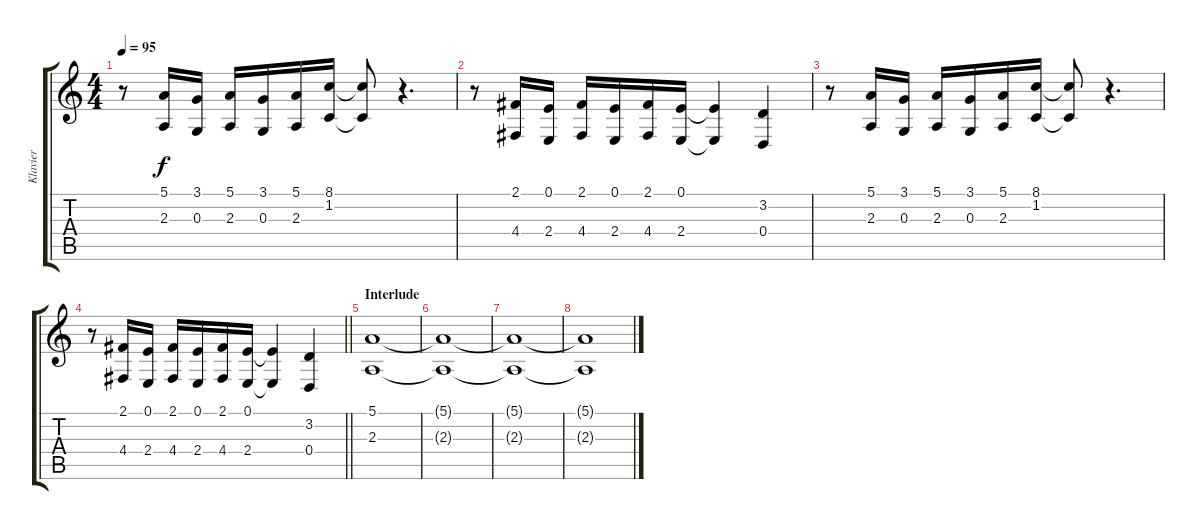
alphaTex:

\track ("Klavier" "Klavier") {instrument electricgrandpiano}
\staff {score tabs}
\tuning (E4 B3 G3 D3 A2 E2) {hide}
\ts (4 4)
\tempo 95
\clef g2
\ks c
r.8{dy f} (5.1 2.3).16 (3.1 0.3).16 (5.1 2.3).16 (3.1 0.3).16 (5.1 2.3).16 (8.1 1.2).16 (8.1{t} 1.2{t}).8 r.4{d} |
r.8 (2.1 4.4).16 (0.1 2.4).16 (2.1 4.4).16 (0.1 2.4).16 (2.1 4.4).16 (0.1 2.4).16 (0.1{t} 2.4{t}).4 (3.2 0.4).4 |
r.8 (5.1 2.3).16 (3.1 0.3).16 (5.1 2.3).16 (3.1 0.3).16 (5.1 2.3).16 (8.1 1.2).16 (8.1{t} 1.2{t}).8 r.4{d} |
\barLineRight lightlight
r.8 (2.1 4.4).16 (0.1 2.4).16 (2.1 4.4).16 (0.1 2.4).16 (2.1 4.4).16 (0.1 2.4).16 (0.1{t} 2.4{t}).4 (3.2 0.4).4 |
\section ("" "Interlude")
(5.1 2.3).1{volume 0} |
(5.1{t} 2.3{t}).1 |
(5.1{t} 2.3{t}).1 |
(5.1{t} 2.3{t}).1
